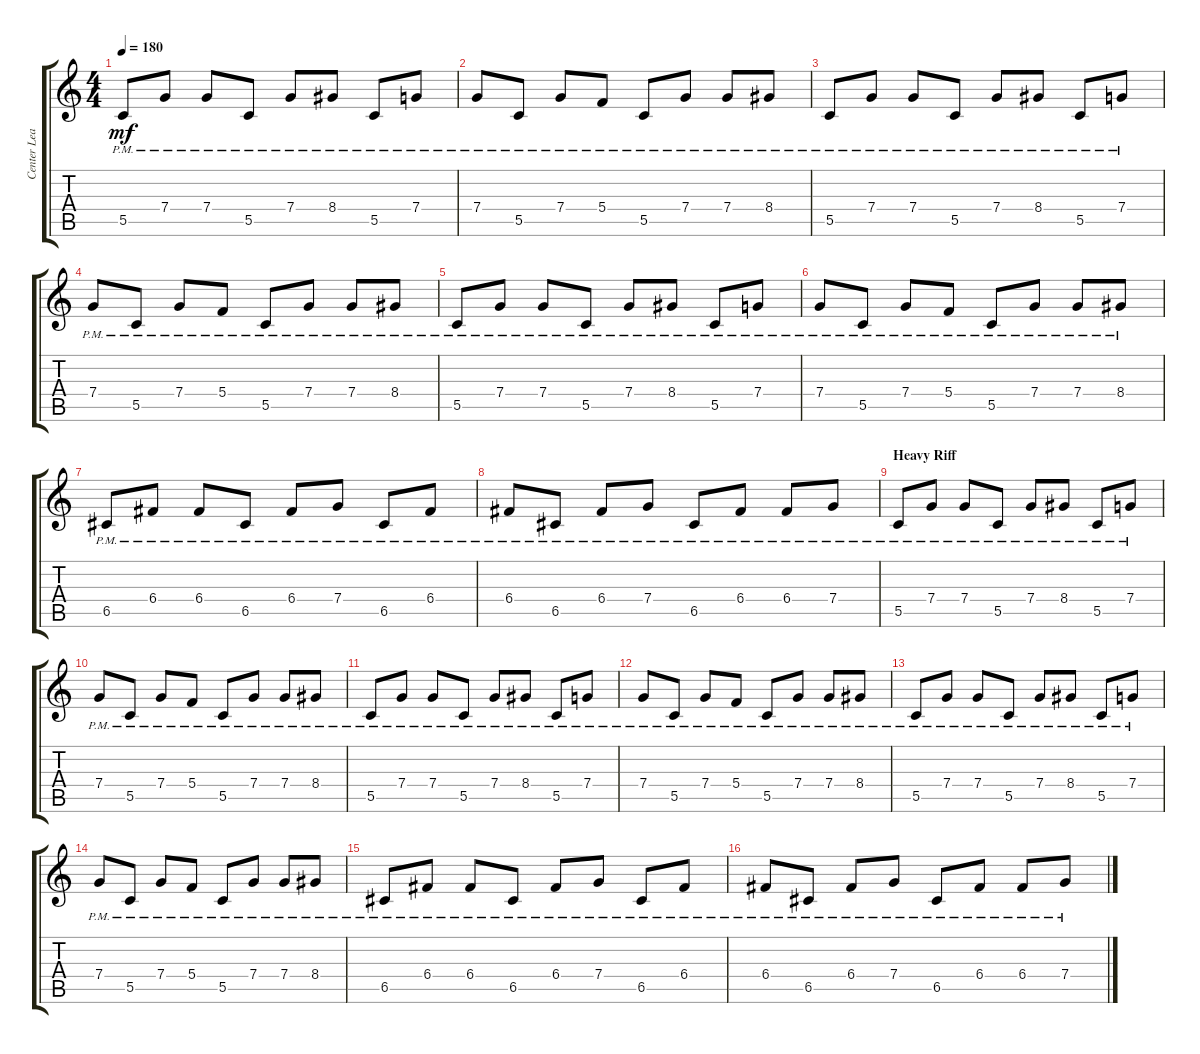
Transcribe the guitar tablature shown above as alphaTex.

\track ("Center Lead 1" "Center Lea") {instrument overdrivenguitar}
\staff {score tabs}
\tuning (D4 A3 F3 C3 G2 C2) {hide}
\ts (4 4)
\tempo 180
\clef g2
\ks aminor
5.5{pm}.8{dy mf} 7.4{pm}.8 7.4{pm}.8 5.5{pm}.8 7.4{pm}.8 8.4{pm}.8 5.5{pm}.8 7.4{pm}.8 |
7.4{pm}.8 5.5{pm}.8 7.4{pm}.8 5.4{pm}.8 5.5{pm}.8 7.4{pm}.8 7.4{pm}.8 8.4{pm}.8 |
5.5{pm}.8 7.4{pm}.8 7.4{pm}.8 5.5{pm}.8 7.4{pm}.8 8.4{pm}.8 5.5{pm}.8 7.4{pm}.8 |
7.4{pm}.8 5.5{pm}.8 7.4{pm}.8 5.4{pm}.8 5.5{pm}.8 7.4{pm}.8 7.4{pm}.8 8.4{pm}.8 |
5.5{pm}.8 7.4{pm}.8 7.4{pm}.8 5.5{pm}.8 7.4{pm}.8 8.4{pm}.8 5.5{pm}.8 7.4{pm}.8 |
7.4{pm}.8 5.5{pm}.8 7.4{pm}.8 5.4{pm}.8 5.5{pm}.8 7.4{pm}.8 7.4{pm}.8 8.4{pm}.8 |
6.5{pm}.8 6.4{pm}.8 6.4{pm}.8 6.5{pm}.8 6.4{pm}.8 7.4{pm}.8 6.5{pm}.8 6.4{pm}.8 |
6.4{pm}.8 6.5{pm}.8 6.4{pm}.8 7.4{pm}.8 6.5{pm}.8 6.4{pm}.8 6.4{pm}.8 7.4{pm}.8 |
\section ("" "Heavy Riff")
5.5{pm}.8 7.4{pm}.8 7.4{pm}.8 5.5{pm}.8 7.4{pm}.8 8.4{pm}.8 5.5{pm}.8 7.4{pm}.8 |
7.4{pm}.8 5.5{pm}.8 7.4{pm}.8 5.4{pm}.8 5.5{pm}.8 7.4{pm}.8 7.4{pm}.8 8.4{pm}.8 |
5.5{pm}.8 7.4{pm}.8 7.4{pm}.8 5.5{pm}.8 7.4{pm}.8 8.4{pm}.8 5.5{pm}.8 7.4{pm}.8 |
7.4{pm}.8 5.5{pm}.8 7.4{pm}.8 5.4{pm}.8 5.5{pm}.8 7.4{pm}.8 7.4{pm}.8 8.4{pm}.8 |
5.5{pm}.8 7.4{pm}.8 7.4{pm}.8 5.5{pm}.8 7.4{pm}.8 8.4{pm}.8 5.5{pm}.8 7.4{pm}.8 |
7.4{pm}.8 5.5{pm}.8 7.4{pm}.8 5.4{pm}.8 5.5{pm}.8 7.4{pm}.8 7.4{pm}.8 8.4{pm}.8 |
6.5{pm}.8 6.4{pm}.8 6.4{pm}.8 6.5{pm}.8 6.4{pm}.8 7.4{pm}.8 6.5{pm}.8 6.4{pm}.8 |
6.4{pm}.8 6.5{pm}.8 6.4{pm}.8 7.4{pm}.8 6.5{pm}.8 6.4{pm}.8 6.4{pm}.8 7.4{pm}.8
